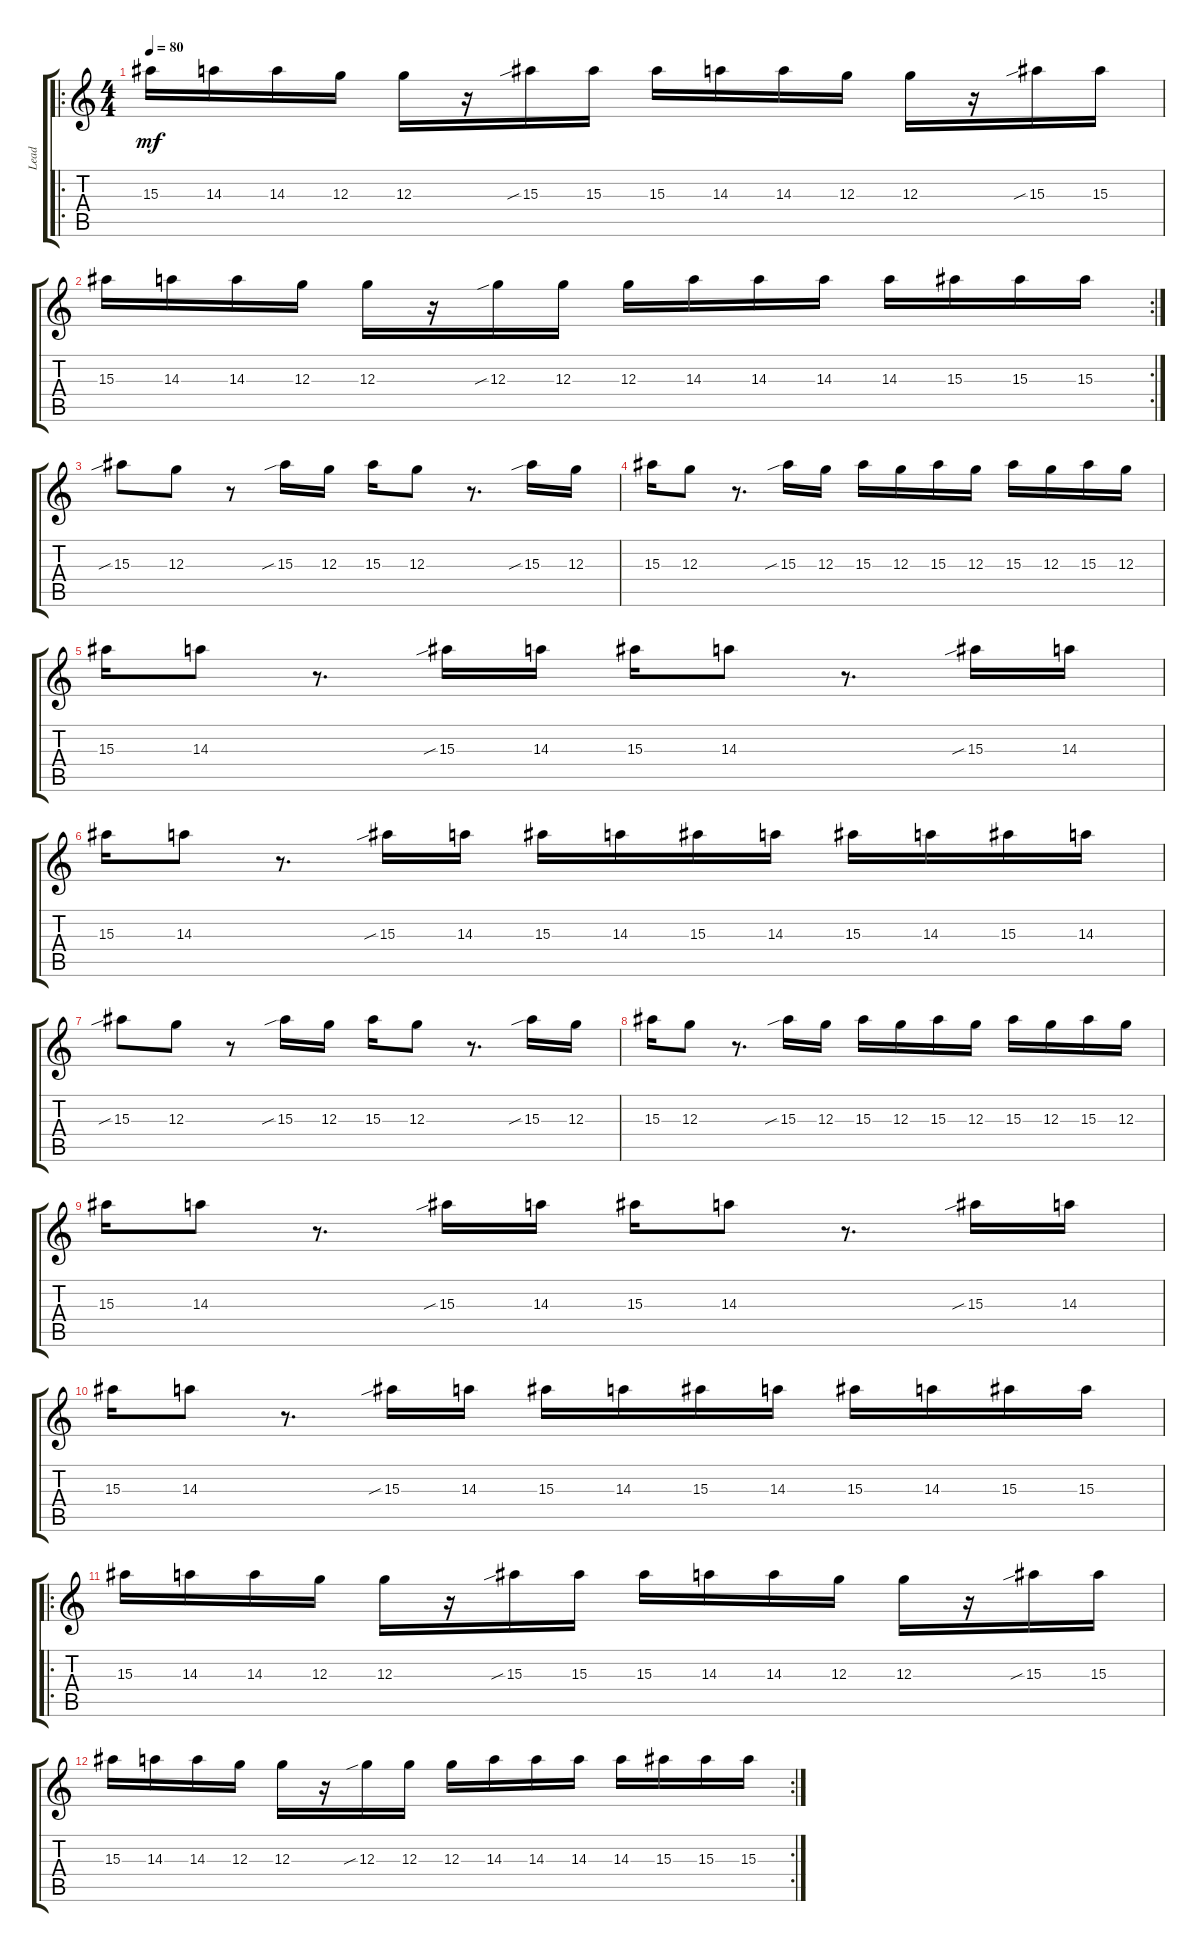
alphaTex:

\track ("Lead" "Lead") {instrument overdrivenguitar}
\staff {score tabs}
\tuning (E4 B3 G3 D3 A2 E2) {hide}
\ro
\ts (4 4)
\tempo 80
\clef g2
\ks c
15.3.16{dy mf} 14.3.16 14.3.16 12.3.16 12.3.16 r.16 15.3{sib}.16 15.3.16 15.3.16 14.3.16 14.3.16 12.3.16 12.3.16 r.16 15.3{sib}.16 15.3.16 |
\rc 2
15.3.16 14.3.16 14.3.16 12.3.16 12.3.16 r.16 12.3{sib}.16 12.3.16 12.3.16 14.3.16 14.3.16 14.3.16 14.3.16 15.3.16 15.3.16 15.3.16 |
15.3{sib}.8 12.3.8 r.8 15.3{sib}.16 12.3.16 15.3.16 12.3.8 r.8{d} 15.3{sib}.16 12.3.16 |
15.3.16 12.3.8 r.8{d} 15.3{sib}.16 12.3.16 15.3.16 12.3.16 15.3.16 12.3.16 15.3.16 12.3.16 15.3.16 12.3.16 |
15.3.16 14.3.8 r.8{d} 15.3{sib}.16 14.3.16 15.3.16 14.3.8 r.8{d} 15.3{sib}.16 14.3.16 |
15.3.16 14.3.8 r.8{d} 15.3{sib}.16 14.3.16 15.3.16 14.3.16 15.3.16 14.3.16 15.3.16 14.3.16 15.3.16 14.3.16 |
15.3{sib}.8 12.3.8 r.8 15.3{sib}.16 12.3.16 15.3.16 12.3.8 r.8{d} 15.3{sib}.16 12.3.16 |
15.3.16 12.3.8 r.8{d} 15.3{sib}.16 12.3.16 15.3.16 12.3.16 15.3.16 12.3.16 15.3.16 12.3.16 15.3.16 12.3.16 |
15.3.16 14.3.8 r.8{d} 15.3{sib}.16 14.3.16 15.3.16 14.3.8 r.8{d} 15.3{sib}.16 14.3.16 |
15.3.16 14.3.8 r.8{d} 15.3{sib}.16 14.3.16 15.3.16 14.3.16 15.3.16 14.3.16 15.3.16 14.3.16 15.3.16 15.3.16 |
\ro
15.3.16 14.3.16 14.3.16 12.3.16 12.3.16 r.16 15.3{sib}.16 15.3.16 15.3.16 14.3.16 14.3.16 12.3.16 12.3.16 r.16 15.3{sib}.16 15.3.16 |
\rc 2
15.3.16 14.3.16 14.3.16 12.3.16 12.3.16 r.16 12.3{sib}.16 12.3.16 12.3.16 14.3.16 14.3.16 14.3.16 14.3.16 15.3.16 15.3.16 15.3.16
